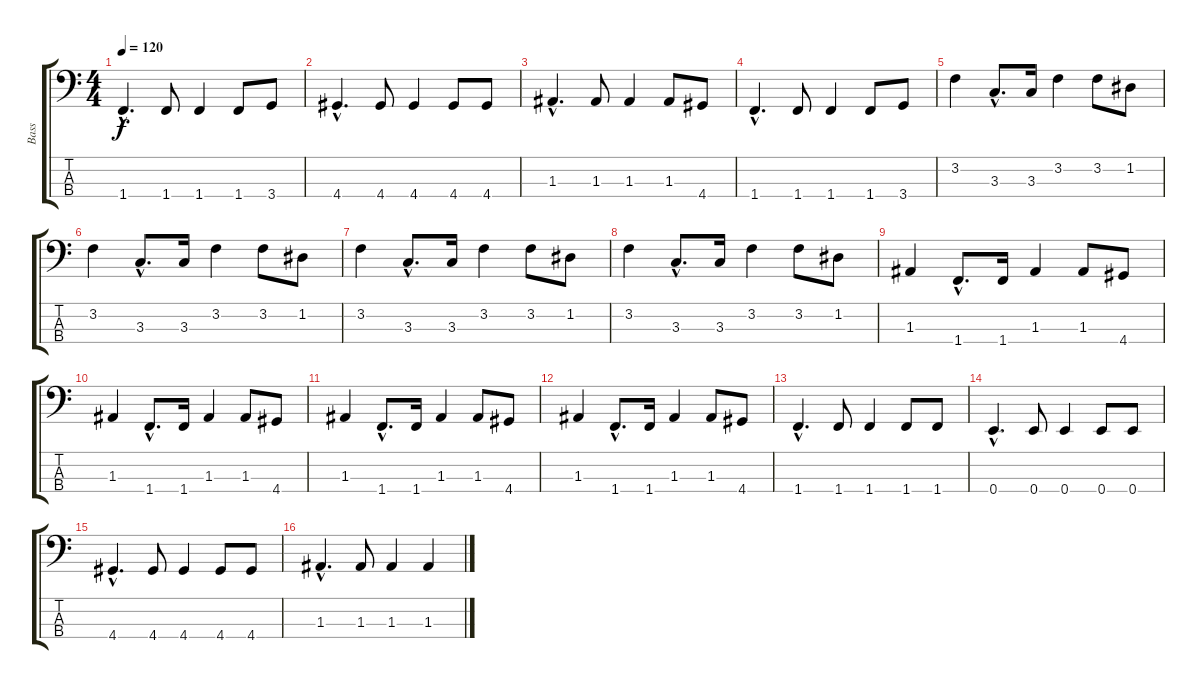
\track ("Bass" "Bass") {instrument electricbasspick}
\staff {score tabs}
\tuning (G2 D2 A1 E1) {hide}
\ts (4 4)
\tempo 120
\clef f4
\ks c
1.4{hac}.4{d dy f} 1.4.8 1.4.4 1.4.8 3.4.8 |
4.4{hac}.4{d} 4.4.8 4.4.4 4.4.8 4.4.8 |
1.3{hac}.4{d} 1.3.8 1.3.4 1.3.8 4.4.8 |
1.4{hac}.4{d} 1.4.8 1.4.4 1.4.8 3.4.8 |
3.2.4 3.3{hac}.8{d} 3.3.16 3.2.4 3.2.8 1.2.8 |
3.2.4 3.3{hac}.8{d} 3.3.16 3.2.4 3.2.8 1.2.8 |
3.2.4 3.3{hac}.8{d} 3.3.16 3.2.4 3.2.8 1.2.8 |
3.2.4 3.3{hac}.8{d} 3.3.16 3.2.4 3.2.8 1.2.8 |
1.3.4 1.4{hac}.8{d} 1.4.16 1.3.4 1.3.8 4.4.8 |
1.3.4 1.4{hac}.8{d} 1.4.16 1.3.4 1.3.8 4.4.8 |
1.3.4 1.4{hac}.8{d} 1.4.16 1.3.4 1.3.8 4.4.8 |
1.3.4 1.4{hac}.8{d} 1.4.16 1.3.4 1.3.8 4.4.8 |
1.4{hac}.4{d} 1.4.8 1.4.4 1.4.8 1.4.8 |
0.4{hac}.4{d} 0.4.8 0.4.4 0.4.8 0.4.8 |
4.4{hac}.4{d} 4.4.8 4.4.4 4.4.8 4.4.8 |
1.3{hac}.4{d} 1.3.8 1.3.4 1.3.4
